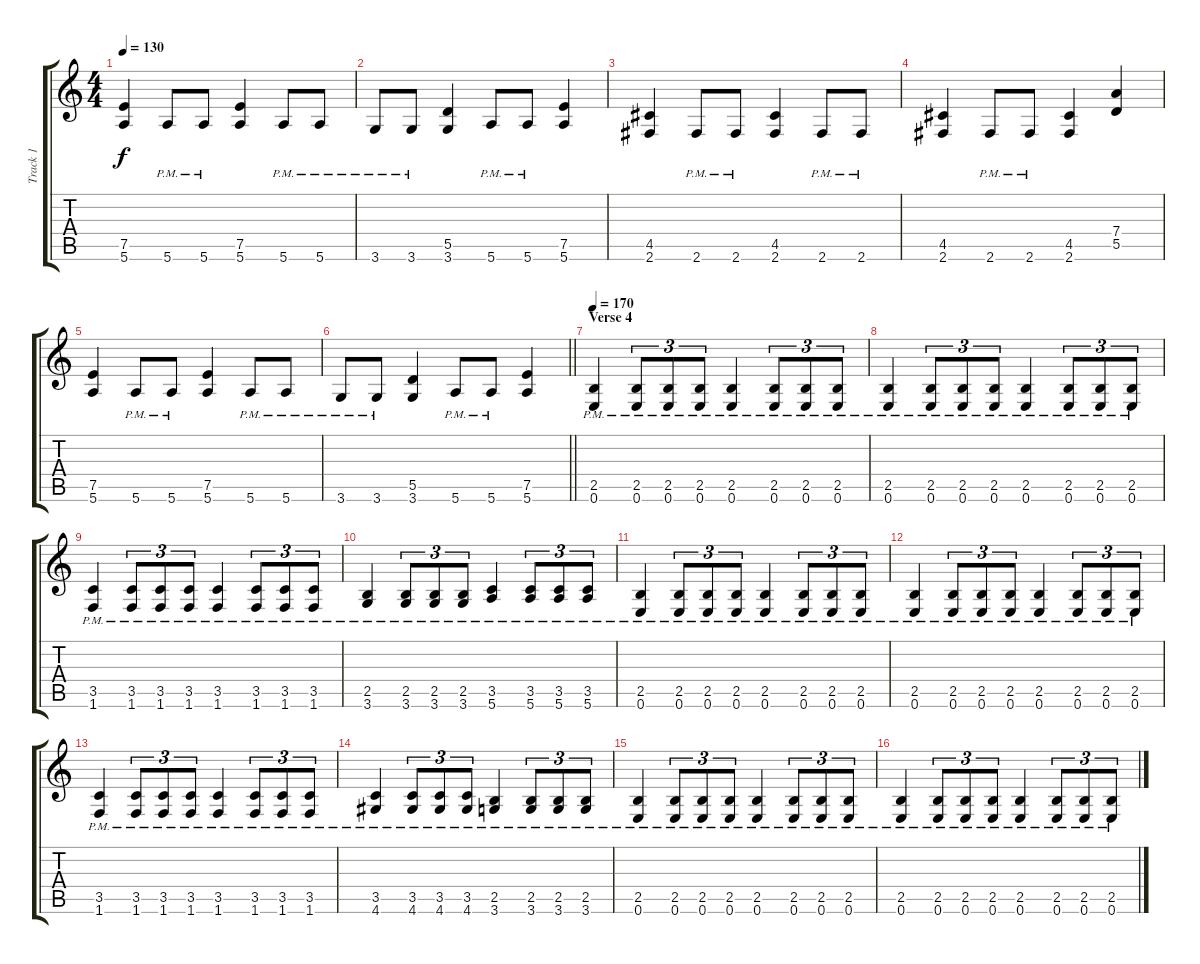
\track ("Track 1" "Track 1") {instrument distortionguitar}
\staff {score tabs}
\tuning (E4 B3 G3 D3 A2 E2) {hide}
\ts (4 4)
\tempo 130
\clef g2
\ks c
(7.5 5.6).4{dy f} 5.6{pm}.8 5.6{pm}.8 (7.5 5.6).4 5.6{pm}.8 5.6{pm}.8 |
3.6{pm}.8 3.6{pm}.8 (5.5 3.6).4 5.6{pm}.8 5.6{pm}.8 (7.5 5.6).4 |
(4.5 2.6).4 2.6{pm}.8 2.6{pm}.8 (4.5 2.6).4 2.6{pm}.8 2.6{pm}.8 |
(4.5 2.6).4 2.6{pm}.8 2.6{pm}.8 (4.5 2.6).4 (7.4 5.5).4 |
(7.5 5.6).4 5.6{pm}.8 5.6{pm}.8 (7.5 5.6).4 5.6{pm}.8 5.6{pm}.8 |
\barLineRight lightlight
3.6{pm}.8 3.6{pm}.8 (5.5 3.6).4 5.6{pm}.8 5.6{pm}.8 (7.5 5.6).4 |
\section ("" "Verse 4")
\tempo 170
(2.5{pm} 0.6{pm}).4 (2.5{pm} 0.6{pm}).8{tu (3 2)} (2.5{pm} 0.6{pm}).8{tu (3 2)} (2.5{pm} 0.6{pm}).8{tu (3 2)} (2.5{pm} 0.6{pm}).4 (2.5{pm} 0.6{pm}).8{tu (3 2)} (2.5{pm} 0.6{pm}).8{tu (3 2)} (2.5{pm} 0.6{pm}).8{tu (3 2)} |
(2.5{pm} 0.6{pm}).4 (2.5{pm} 0.6{pm}).8{tu (3 2)} (2.5{pm} 0.6{pm}).8{tu (3 2)} (2.5{pm} 0.6{pm}).8{tu (3 2)} (2.5{pm} 0.6{pm}).4 (2.5{pm} 0.6{pm}).8{tu (3 2)} (2.5{pm} 0.6{pm}).8{tu (3 2)} (2.5{pm} 0.6{pm}).8{tu (3 2)} |
(3.5{pm} 1.6{pm}).4 (3.5{pm} 1.6{pm}).8{tu (3 2)} (3.5{pm} 1.6{pm}).8{tu (3 2)} (3.5{pm} 1.6{pm}).8{tu (3 2)} (3.5{pm} 1.6{pm}).4 (3.5{pm} 1.6{pm}).8{tu (3 2)} (3.5{pm} 1.6{pm}).8{tu (3 2)} (3.5{pm} 1.6{pm}).8{tu (3 2)} |
(2.5{pm} 3.6{pm}).4 (2.5{pm} 3.6{pm}).8{tu (3 2)} (2.5{pm} 3.6{pm}).8{tu (3 2)} (2.5{pm} 3.6{pm}).8{tu (3 2)} (3.5{pm} 5.6{pm}).4 (3.5{pm} 5.6{pm}).8{tu (3 2)} (3.5{pm} 5.6{pm}).8{tu (3 2)} (3.5{pm} 5.6{pm}).8{tu (3 2)} |
(2.5{pm} 0.6{pm}).4 (2.5{pm} 0.6{pm}).8{tu (3 2)} (2.5{pm} 0.6{pm}).8{tu (3 2)} (2.5{pm} 0.6{pm}).8{tu (3 2)} (2.5{pm} 0.6{pm}).4 (2.5{pm} 0.6{pm}).8{tu (3 2)} (2.5{pm} 0.6{pm}).8{tu (3 2)} (2.5{pm} 0.6{pm}).8{tu (3 2)} |
(2.5{pm} 0.6{pm}).4 (2.5{pm} 0.6{pm}).8{tu (3 2)} (2.5{pm} 0.6{pm}).8{tu (3 2)} (2.5{pm} 0.6{pm}).8{tu (3 2)} (2.5{pm} 0.6{pm}).4 (2.5{pm} 0.6{pm}).8{tu (3 2)} (2.5{pm} 0.6{pm}).8{tu (3 2)} (2.5{pm} 0.6{pm}).8{tu (3 2)} |
(3.5{pm} 1.6{pm}).4 (3.5{pm} 1.6{pm}).8{tu (3 2)} (3.5{pm} 1.6{pm}).8{tu (3 2)} (3.5{pm} 1.6{pm}).8{tu (3 2)} (3.5{pm} 1.6{pm}).4 (3.5{pm} 1.6{pm}).8{tu (3 2)} (3.5{pm} 1.6{pm}).8{tu (3 2)} (3.5{pm} 1.6{pm}).8{tu (3 2)} |
(3.5{pm} 4.6{pm}).4 (3.5{pm} 4.6{pm}).8{tu (3 2)} (3.5{pm} 4.6{pm}).8{tu (3 2)} (3.5{pm} 4.6{pm}).8{tu (3 2)} (2.5{pm} 3.6{pm}).4 (2.5{pm} 3.6{pm}).8{tu (3 2)} (2.5{pm} 3.6{pm}).8{tu (3 2)} (2.5{pm} 3.6{pm}).8{tu (3 2)} |
(2.5{pm} 0.6{pm}).4 (2.5{pm} 0.6{pm}).8{tu (3 2)} (2.5{pm} 0.6{pm}).8{tu (3 2)} (2.5{pm} 0.6{pm}).8{tu (3 2)} (2.5{pm} 0.6{pm}).4 (2.5{pm} 0.6{pm}).8{tu (3 2)} (2.5{pm} 0.6{pm}).8{tu (3 2)} (2.5{pm} 0.6{pm}).8{tu (3 2)} |
(2.5{pm} 0.6{pm}).4 (2.5{pm} 0.6{pm}).8{tu (3 2)} (2.5{pm} 0.6{pm}).8{tu (3 2)} (2.5{pm} 0.6{pm}).8{tu (3 2)} (2.5{pm} 0.6{pm}).4 (2.5{pm} 0.6{pm}).8{tu (3 2)} (2.5{pm} 0.6{pm}).8{tu (3 2)} (2.5{pm} 0.6{pm}).8{tu (3 2)}
